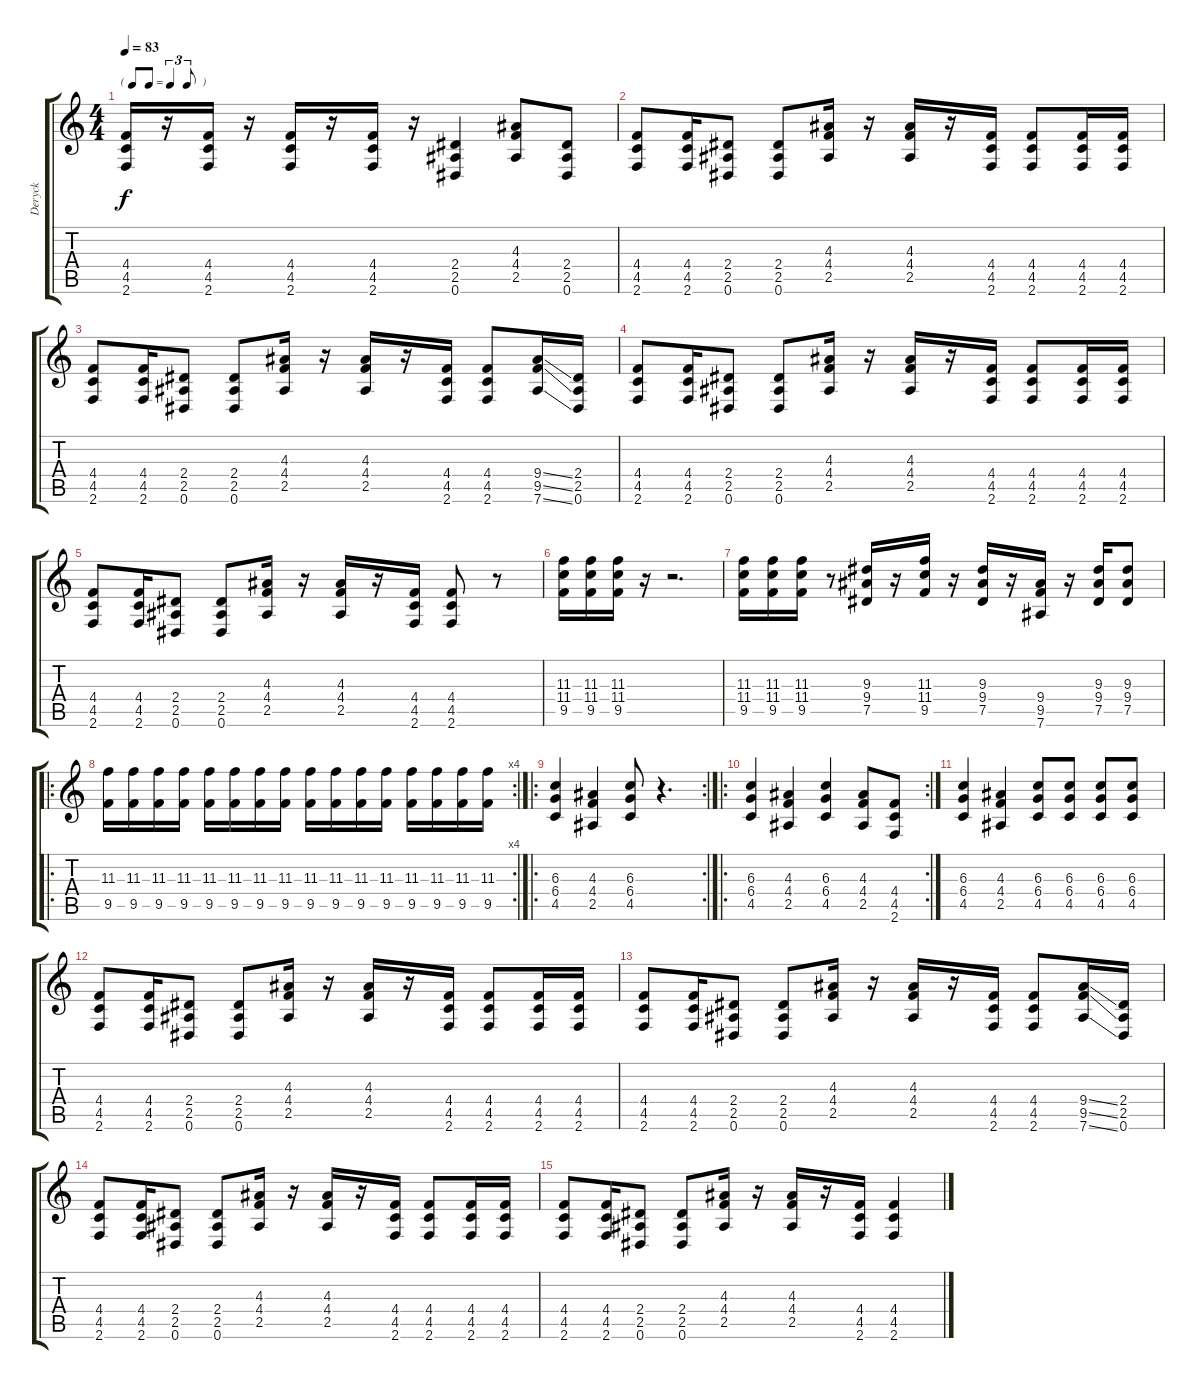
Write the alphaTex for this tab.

\track ("Deryck" "Deryck") {instrument distortionguitar}
\staff {score tabs}
\tuning (Eb4 Bb3 Gb3 Db3 Ab2 Eb2) {hide}
\ts (4 4)
\tf triplet8th
\tempo 83
\clef g2
\ks c
(4.4 4.5 2.6).16{dy f} r.16 (4.4 4.5 2.6).16 r.16 (4.4 4.5 2.6).16 r.16 (4.4 4.5 2.6).16 r.16 (2.4 2.5 0.6).4 (4.3 4.4 2.5).8 (2.4 2.5 0.6).8 |
(4.4 4.5 2.6).8 (4.4 4.5 2.6).16 (2.4 2.5 0.6).8 (2.4 2.5 0.6).8 (4.3 4.4 2.5).16 r.16 (4.3 4.4 2.5).16 r.16 (4.4 4.5 2.6).16 (4.4 4.5 2.6).8 (4.4 4.5 2.6).16 (4.4 4.5 2.6).16 |
(4.4 4.5 2.6).8 (4.4 4.5 2.6).16 (2.4 2.5 0.6).8 (2.4 2.5 0.6).8 (4.3 4.4 2.5).16 r.16 (4.3 4.4 2.5).16 r.16 (4.4 4.5 2.6).16 (4.4 4.5 2.6).8 (9.4{ss} 9.5{ss} 7.6{ss}).16 (2.4 2.5 0.6).16 |
(4.4 4.5 2.6).8 (4.4 4.5 2.6).16 (2.4 2.5 0.6).8 (2.4 2.5 0.6).8 (4.3 4.4 2.5).16 r.16 (4.3 4.4 2.5).16 r.16 (4.4 4.5 2.6).16 (4.4 4.5 2.6).8 (4.4 4.5 2.6).16 (4.4 4.5 2.6).16 |
(4.4 4.5 2.6).8 (4.4 4.5 2.6).16 (2.4 2.5 0.6).8 (2.4 2.5 0.6).8 (4.3 4.4 2.5).16 r.16 (4.3 4.4 2.5).16 r.16 (4.4 4.5 2.6).16 (4.4 4.5 2.6).8 r.8 |
(11.3 11.4 9.5).16 (11.3 11.4 9.5).16 (11.3 11.4 9.5).16 r.16 r.2{d} |
(11.3 11.4 9.5).16 (11.3 11.4 9.5).16 (11.3 11.4 9.5).16 r.8 (9.3 9.4 7.5).16 r.16 (11.3 11.4 9.5).16 r.16 (9.3 9.4 7.5).16 r.16 (9.4 9.5 7.6).16 r.16 (9.3 9.4 7.5).16 (9.3 9.4 7.5).8 |
\ro
\rc 4
(11.3 9.5).16 (11.3 9.5).16 (11.3 9.5).16 (11.3 9.5).16 (11.3 9.5).16 (11.3 9.5).16 (11.3 9.5).16 (11.3 9.5).16 (11.3 9.5).16 (11.3 9.5).16 (11.3 9.5).16 (11.3 9.5).16 (11.3 9.5).16 (11.3 9.5).16 (11.3 9.5).16 (11.3 9.5).16 |
\ro
\rc 2
(6.3 6.4 4.5).4 (4.3 4.4 2.5).4 (6.3 6.4 4.5).8 r.4{d} |
\ro
\rc 2
(6.3 6.4 4.5).4 (4.3 4.4 2.5).4 (6.3 6.4 4.5).4 (4.3 4.4 2.5).8 (4.4 4.5 2.6).8 |
(6.3 6.4 4.5).4 (4.3 4.4 2.5).4 (6.3 6.4 4.5).8 (6.3 6.4 4.5).8 (6.3 6.4 4.5).8 (6.3 6.4 4.5).8 |
(4.4 4.5 2.6).8 (4.4 4.5 2.6).16 (2.4 2.5 0.6).8 (2.4 2.5 0.6).8 (4.3 4.4 2.5).16 r.16 (4.3 4.4 2.5).16 r.16 (4.4 4.5 2.6).16 (4.4 4.5 2.6).8 (4.4 4.5 2.6).16 (4.4 4.5 2.6).16 |
(4.4 4.5 2.6).8 (4.4 4.5 2.6).16 (2.4 2.5 0.6).8 (2.4 2.5 0.6).8 (4.3 4.4 2.5).16 r.16 (4.3 4.4 2.5).16 r.16 (4.4 4.5 2.6).16 (4.4 4.5 2.6).8 (9.4{ss} 9.5{ss} 7.6{ss}).16 (2.4 2.5 0.6).16 |
(4.4 4.5 2.6).8 (4.4 4.5 2.6).16 (2.4 2.5 0.6).8 (2.4 2.5 0.6).8 (4.3 4.4 2.5).16 r.16 (4.3 4.4 2.5).16 r.16 (4.4 4.5 2.6).16 (4.4 4.5 2.6).8 (4.4 4.5 2.6).16 (4.4 4.5 2.6).16 |
(4.4 4.5 2.6).8 (4.4 4.5 2.6).16 (2.4 2.5 0.6).8 (2.4 2.5 0.6).8 (4.3 4.4 2.5).16 r.16 (4.3 4.4 2.5).16 r.16 (4.4 4.5 2.6).16 (4.4 4.5 2.6).4
